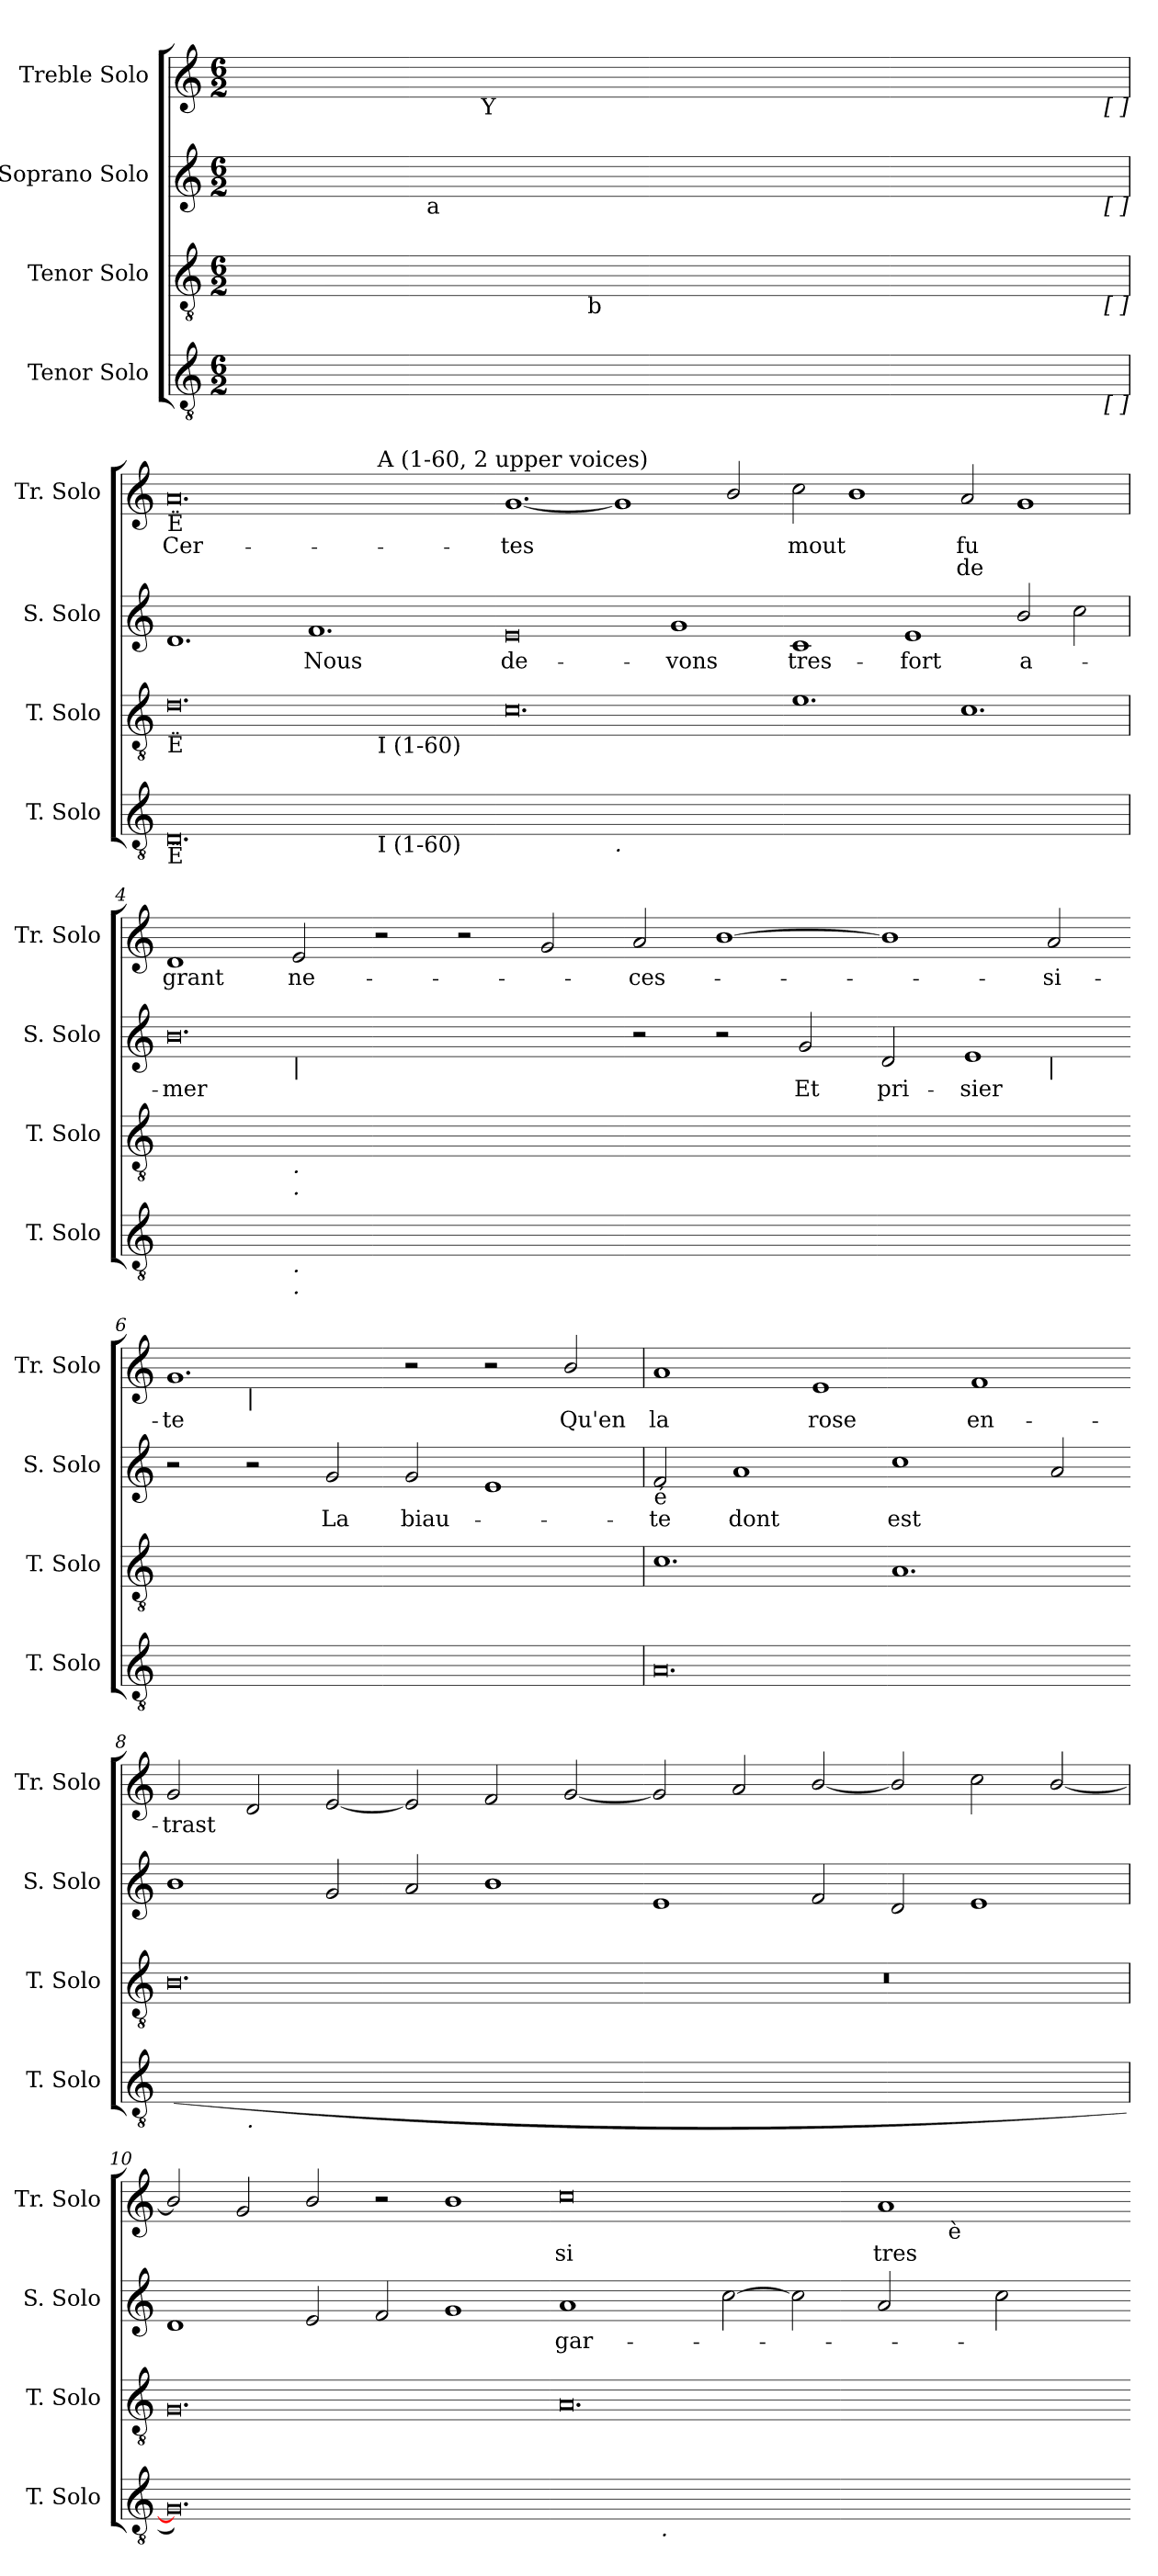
**kern	**kern	**kern	**text	**kern	**text	**text
*part4	*part3	*part2	*part2	*part1	*part1	*part1
*staff4	*staff3	*staff2	*staff2	*staff1	*staff1	*staff1
*I"Tenor Solo	*I"Tenor Solo	*I"Soprano Solo	*	*I"Treble Solo	*	*
*I'T. Solo	*I'T. Solo	*I'S. Solo	*	*I'Tr. Solo	*	*
!!LO:PB:g=z
*clefGv2	*clefGv2	*clefG2	*	*clefG2	*	*
*ITrd7c12	*ITrd7c12	*	*	*	*	*
*k[]	*k[]	*k[]	*	*k[]	*	*
*C:	*C:	*C:	*	*C:	*	*
*M6/2	*M6/2	*M6/2	*	*M6/2	*	*
=1	=1	=1	=1	=1	=1	=1
!	!	!	!	!LO:TX:b:t=F	!	!
!	!	!	!	!LO:TX:b:t=F	!	!
!	!	!	!	!LO:TX:b:t=Y	!	!
!	!	!	!	!LO:TX:b:t=b	!	!
!	!	!LO:TX:b:t=F	!	!	!	!
!	!	!LO:TX:a:t=7	!	!	!	!
!	!	!LO:TX:b:t=F	!	!	!	!
!	!	!LO:TX:b:t=F	!	!	!	!
!	!LO:TX:b:t=Contratenor	!	!	!	!	!
!	!LO:TX:a:t=7	!	!	!	!	!
!	!LO:TX:b:t=g	!	!	!	!	!
!	!LO:TX:a:t=7	!	!	!	!	!
!	!LO:TX:b:t=F	!	!	!	!	!
!	!LO:TX:b:t=F	!	!	!	!	!
!	!LO:TX:b:t=F	!	!	!	!	!
!LO:TX:b:t=F	!	!	!	!	!	!
!LO:TX:b:t=Tenor	!	!	!	!	!	!
!LO:TX:b:t=F	!	!	!	!	!	!
!LO:TX:b:t=F	!	!	!	!	!	!
!LO:TX:b:t=7	!	!	!	!	!	!
!LO:TX:b:t=b	!	!	!	!	!	!
!LO:TX:b:t=F	!	!	!	!	!	!
!LO:TX:a:t=F	!	!	!	!	!	!
!LO:N:vis=1	!LO:N:vis=1	!LO:N:vis=1	!	!LO:N:vis=1	!	!
*^	*^	*^	*	*^	*	*
*	*	*	*^	*	*^	*	*	*^	*	*
0.ryy	1ryy	0.ryy	1ryy	1ryy	0.ryy	2ryy	1ryy	.	0.ryy	2ryy	1ryy	.	.
.	.	.	.	.	.	4ryy	.	.	.	4ryy	.	.	.
.	.	.	.	.	.	16ryy	.	.	.	8ryy	.	.	.
.	.	.	.	.	.	1024ryy	.	.	.	.	.	.	.
!	!	!	!	!	!	!LO:TX:b:t=a	!	!	!	!	!	!	!
.	.	.	.	.	.	1ryy	.	.	.	.	.	.	.
.	.	.	.	.	.	.	.	.	.	32...ryy	.	.	.
!	!	!	!	!	!	!	!	!	!	!LO:TX:b:t=Y	!	!	!
.	.	.	.	.	.	.	.	.	.	1ryy	.	.	.
.	1ryy	.	4ryy	1ryy	.	.	1ryy	.	.	.	1ryy	.	.
.	.	.	64ryy	.	.	.	.	.	.	.	.	.	.
.	.	.	1024ryy	.	.	.	.	.	.	.	.	.	.
!	!	!	!LO:TX:b:t=b	!	!	!	!	!	!	!	!	!	!
.	.	.	1ryy	.	.	.	.	.	.	.	.	.	.
.	.	.	.	.	.	1ryy	.	.	.	.	.	.	.
.	.	.	.	.	.	.	.	.	.	1ryy	.	.	.
.	2ryy	.	.	2ryy	.	.	2ryy	.	.	.	2ryy	.	.
.	.	.	2ryy	.	.	.	.	.	.	.	.	.	.
.	4ryy	.	.	4ryy	.	.	4ryy	.	.	.	4ryy	.	.
.	8ryy	.	.	8ryy	.	.	8ryy	.	.	.	8ryy	.	.
.	.	.	8ryy	.	.	.	.	.	.	.	.	.	.
.	.	.	.	.	.	8ryy	.	.	.	.	.	.	.
.	16ryy	.	.	16ryy	.	.	16ryy	.	.	.	16ryy	.	.
.	.	.	16ryy	.	.	.	.	.	.	.	.	.	.
.	.	.	.	.	.	.	.	.	.	16ryy	.	.	.
.	32ryy	.	.	32ryy	.	.	32ryy	.	.	.	32ryy	.	.
.	.	.	.	.	.	32ryy	.	.	.	.	.	.	.
.	.	.	32ryy	.	.	.	.	.	.	.	.	.	.
.	64ryy	.	.	64ryy	.	.	64ryy	.	.	.	64ryy	.	.
.	.	.	.	.	.	64ryy	.	.	.	.	.	.	.
.	128...ryy	.	.	128...ryy	.	.	128...ryy	.	.	.	128...ryy	.	.
.	.	.	128...ryy	.	.	128...ryy	.	.	.	.	.	.	.
.	.	.	.	.	.	.	.	.	.	256ryy	.	.	.
!	!	!	!	!	!	!	!	!	!	!	!LO:TX:b:t=[ ]	!	!
!	!	!	!	!	!	!	!LO:TX:b:t=[ ]	!	!	!	!	!	!
!	!	!	!	!LO:TX:b:t=[ ]	!	!	!	!	!	!	!	!	!
!	!LO:TX:b:t=[ ]	!	!	!	!	!	!	!	!	!	!	!	!
.	1024ryy	.	.	1024ryy	.	.	1024ryy	.	.	.	1024ryy	.	.
*	*	*v	*v	*v	*	*	*	*	*v	*v	*v	*	*
*	*	*	*v	*v	*v	*	*	*	*
=1	=1	=1	=1	=1	=1	=1	=1
*	*	*^	*^	*	*^	*	*
*	*	*	*^	*	*^	*	*	*^	*	*
!	!	!	!	!	!	!	!	!	!LO:TX:b:t=Ë	!	!	!	!
!	!	!	!	!	!LO:TX:b:t=Ë	!	!	!	!	!	!	!	!
!	!	!LO:TX:b:t=Ë	!	!	!	!	!	!	!	!	!	!	!
!LO:TX:b:t=Ë	!	!	!	!	!	!	!	!	!	!	!	!	!
!	!	!	!	!	!	!	!	!	!	!	!	!LO:LY:b:color=#000000	!
*	*	*	*v	*v	*	*	*	*	*	*v	*v	*	*
*	*	*	*	*v	*v	*v	*	*	*	*	*
0.DDi	1ryy	0.Di	1ryy	1.di	.	0.ai	1ryy	Cer-	.
.	2ryy	.	2ryy	.	.	.	2ryy	.	.
!	!	!	!	!	!LO:LY:b:color=#000000	!	!	!	!
.	4ryy	.	4ryy	1.fi	Nous	.	4ryy	.	.
.	16ryy	.	16ryy	.	.	.	16ryy	.	.
.	32ryy	.	32ryy	.	.	.	32ryy	.	.
.	128.ryy	.	128.ryy	.	.	.	128.ryy	.	.
!	!	!	!	!	!	!	!LO:TX:a:t=A (1-60, 2 upper voices)	!	!
!	!	!	!LO:TX:b:t=I (1-60)	!	!	!	!	!	!
!	!LO:TX:b:t=I (1-60)	!	!	!	!	!	!	!	!
.	1ryy	.	1ryy	.	.	.	1ryy	.	.
.	8ryy	.	8ryy	.	.	.	8ryy	.	.
.	64ryy	.	64ryy	.	.	.	64ryy	.	.
.	256ryy	.	256ryy	.	.	.	256ryy	.	.
*	*	*v	*v	*	*	*v	*v	*	*
=2-	=2-	=2-	=2-	=2-	=2-	=2-	=2-
*	*	*^	*	*	*^	*	*
!	!	!	!	!	!LO:LY:b:color=#000000	!	!	!	!
*	*	*v	*v	*	*	*v	*v	*	*
*	*	*^	*	*	*^	*	*
!	!	!	!	!	!	!	!	!LO:LY:b:color=#000000	!
*	*	*v	*v	*	*	*v	*v	*	*
[<0.EEiyy	1.ryy	0.Ci	0ei	de-	[<1.gi	-tes	.
!	!LO:TX:b:i:t=.	!	!	!	!	!	!
.	1.ryy	.	.	.	1gi]	.	.
!	!	!	!	!LO:LY:b:color=#000000	!	!	!
.	.	.	1gi	-vons	.	.	.
.	.	.	.	.	2bi/	.	.
*v	*v	*	*	*	*	*	*
=3-	=3-	=3-	=3-	=3-	=3-	=3-
*^	*	*	*	*	*	*
!	!	!	!	!LO:LY:b:color=#000000	!	!	!
*v	*v	*	*	*	*	*	*
*^	*	*	*	*	*	*
!	!	!	!	!	!	!LO:LY:b:color=#000000	!
*v	*v	*	*	*	*	*	*
0.EEiyy]	1.Ei	1ci	tres-	2cci\	mout	.
.	.	.	.	1bi	.	.
!	!	!	!LO:LY:b:color=#000000	!	!	!
.	.	1ei	-fort	.	.	.
!	!	!	!	!	!LO:LY:b:color=#000000	!LO:LY:b:color=#000000
.	1.Ci	.	.	2ai/	fu	de
!	!	!	!LO:LY:b:color=#000000	!	!	!
.	.	2bi/	a-	1gi	.	.
.	.	2cci\	.	.	.	.
=4	=4	=4	=4	=4	=4	=4
!	!	!	!LO:LY:b:color=#000000	!	!	!
!	!	!	!	!	!LO:LY:b:color=#000000	!
*^	*^	*^	*	*	*	*
[<0.GGiyy	1ryy	[<0.BBiyy	1ryy	0.bi	1ryy	-mer	1di	grant	.
!	!	!	!	!	!LO:TX:b:i:t=|	!	!	!	!
!	!	!	!LO:TX:b:i:t=.	!	!	!	!	!	!
!	!	!	!LO:TX:b:i:t=.	!	!	!	!	!	!
!	!LO:TX:b:i:t=.	!	!	!	!	!	!	!	!
!	!LO:TX:b:i:t=.	!	!	!	!	!	!	!	!
!	!	!	!	!	!	!	!	!LO:LY:b:color=#000000	!
.	0ryy	.	0ryy	.	0ryy	.	2ei/	ne-	.
.	.	.	.	.	.	.	2r	.	.
.	.	.	.	.	.	.	2r	.	.
.	.	.	.	.	.	.	2gi/	.	.
*v	*v	*	*	*	*	*	*	*	*
*	*v	*v	*	*	*	*	*	*
=5-	=5-	=5-	=5-	=5-	=5-	=5-	=5-
*^	*^	*	*	*	*	*	*
!	!	!	!	!	!	!	!	!LO:LY:b:color=#000000	!
*v	*v	*	*	*	*	*	*	*	*
*	*v	*v	*	*	*	*	*	*
0.GGiyy_<	0.BBiyy_<	2r	1ryy	.	2ai/	-ces-	.
.	.	2r	.	.	[<1bi	.	.
!	!	!	!	!LO:LY:b:color=#000000	!	!	!
.	.	2gi/	1.ryy	Et	.	.	.
!	!	!	!	!LO:LY:b:color=#000000	!	!	!
.	.	2di/	.	pri-	1bi]	.	.
!	!	!	!	!LO:LY:b:color=#000000	!	!	!
.	.	1ei	.	-sier	.	.	.
!	!	!	!LO:TX:b:i:t=|	!	!	!	!
!	!	!	!	!	!	!LO:LY:b:color=#000000	!
.	.	.	2ryy	.	2ai/	-si-	.
*	*	*v	*v	*	*	*	*
=6-	=6-	=6-	=6-	=6-	=6-	=6-
*	*	*^	*	*	*	*
!	!	!	!	!	!LO:TX:b:t=é	!	!
!	!	!	!	!	!	!LO:LY:b:color=#000000	!
*	*	*v	*v	*	*^	*	*
0.GGiyy]	0.BBiyy]	2r	.	1.gi	2ryy	-te	.
!	!	!	!	!	!LO:TX:b:i:t=|	!	!
.	.	2r	.	.	1ryy	.	.
!	!	!	!LO:LY:b:color=#000000	!	!	!	!
.	.	2gi/	La	.	.	.	.
!	!	!	!LO:LY:b:color=#000000	!	!	!	!
.	.	2gi/	biau-	2r	1.ryy	.	.
.	.	1ei	.	2r	.	.	.
!	!	!	!	!	!	!LO:LY:b:color=#000000	!
.	.	.	.	2bi/	.	Qu'en	.
*	*	*	*	*v	*v	*	*
!!LO:LB:g=z
=7	=7	=7	=7	=7	=7	=7
*	*	*	*	*^	*	*
!	!	!	!LO:LY:b:color=#000000	!	!	!	!
*	*	*	*	*v	*v	*	*
*	*	*	*	*^	*	*
!	!	!LO:TX:b:t=é	!	!	!	!	!
!	!	!	!	!	!	!LO:LY:b:color=#000000	!
*	*	*	*	*v	*v	*	*
0.AAi	1.Ci	2fi/	-te	1ai	la	.
!	!	!	!LO:LY:b:color=#000000	!	!	!
.	.	1ai	dont	.	.	.
!	!	!	!	!	!LO:LY:b:color=#000000	!
.	.	.	.	1ei	rose	.
!	!	!	!LO:LY:b:color=#000000	!	!	!
.	1.AAi	1cci	est	.	.	.
!	!	!	!	!	!LO:LY:b:color=#000000	!
.	.	.	.	1fi	en-	.
.	.	2ai/	.	.	.	.
=8-	=8-	=8-	=8-	=8-	=8-	=8-
!	!	!	!	!	!LO:LY:b:color=#000000	!
*^	*	*	*	*	*	*
([<0.GGiyy	2ryy	0.BBi	1bi	.	2gi/	-trast	.
!	!LO:TX:b:i:t=.	!	!	!	!	!	!
.	1ryy	.	.	.	2di/	.	.
.	.	.	2gi/	.	[<2ei/	.	.
.	1.ryy	.	2ai/	.	2ei/]	.	.
.	.	.	1bi	.	2fi/	.	.
.	.	.	.	.	[<2gi/	.	.
=9-	=9-	=9-	=9-	=9-	=9-	=9-	=9-
!	!	!LO:N:vis=1	!	!	!	!	!
*v	*v	*	*	*	*	*	*
0.GGiyy_<	0.r	1ei	.	2gi/]	.	.
.	.	.	.	2ai/	.	.
.	.	2fi/	.	[<2bi/	.	.
.	.	2di/	.	2bi/]	.	.
.	.	1ei	.	2cci\	.	.
.	.	.	.	[<2bi/	.	.
=10	=10	=10	=10	=10	=10	=10
0.GGi])	0.GGi	1di	.	2bi/]	.	.
.	.	.	.	2gi/	.	.
.	.	2ei/	.	2bi/	.	.
.	.	2fi/	.	2r	.	.
.	.	1gi	.	1bi	.	.
=11-	=11-	=11-	=11-	=11-	=11-	=11-
!	!	!	!LO:LY:b:color=#000000	!	!	!
!	!	!	!	!	!LO:LY:b:color=#000000	!
*^	*	*	*	*^	*	*
[<0.FFiyy	2ryy	0.AAi	1ai	gar-	0cci	1ryy	si	.
.	16ryy	.	.	.	.	.	.	.
.	64..ryy	.	.	.	.	.	.	.
!	!LO:TX:b:i:t=.	!	!	!	!	!	!	!
.	1ryy	.	.	.	.	.	.	.
.	.	.	[>2cci\	.	.	1ryy	.	.
.	.	.	2cci\]	.	.	.	.	.
.	1ryy	.	.	.	.	.	.	.
!	!	!	!	!	!	!	!LO:LY:b:color=#000000	!
.	.	.	2ai/	.	1ai	8ryy	tres	.
.	.	.	.	.	.	16ryy	.	.
.	.	.	.	.	.	32ryy	.	.
.	.	.	.	.	.	128..ryy	.	.
!	!	!	!	!	!	!LO:TX:b:t=è	!	!
.	.	.	.	.	.	2ryy	.	.
.	.	.	2cci\	.	.	.	.	.
.	4ryy	.	.	.	.	.	.	.
.	.	.	.	.	.	4ryy	.	.
.	8ryy	.	.	.	.	.	.	.
.	32ryy	.	.	.	.	.	.	.
.	.	.	.	.	.	64ryy	.	.
.	256ryy	.	.	.	.	.	.	.
.	.	.	.	.	.	512ryy	.	.
*v	*v	*	*	*	*v	*v	*	*
=-	=-	=-	=-	=-	=-	=-
*-	*-	*-	*-	*-	*-	*-
